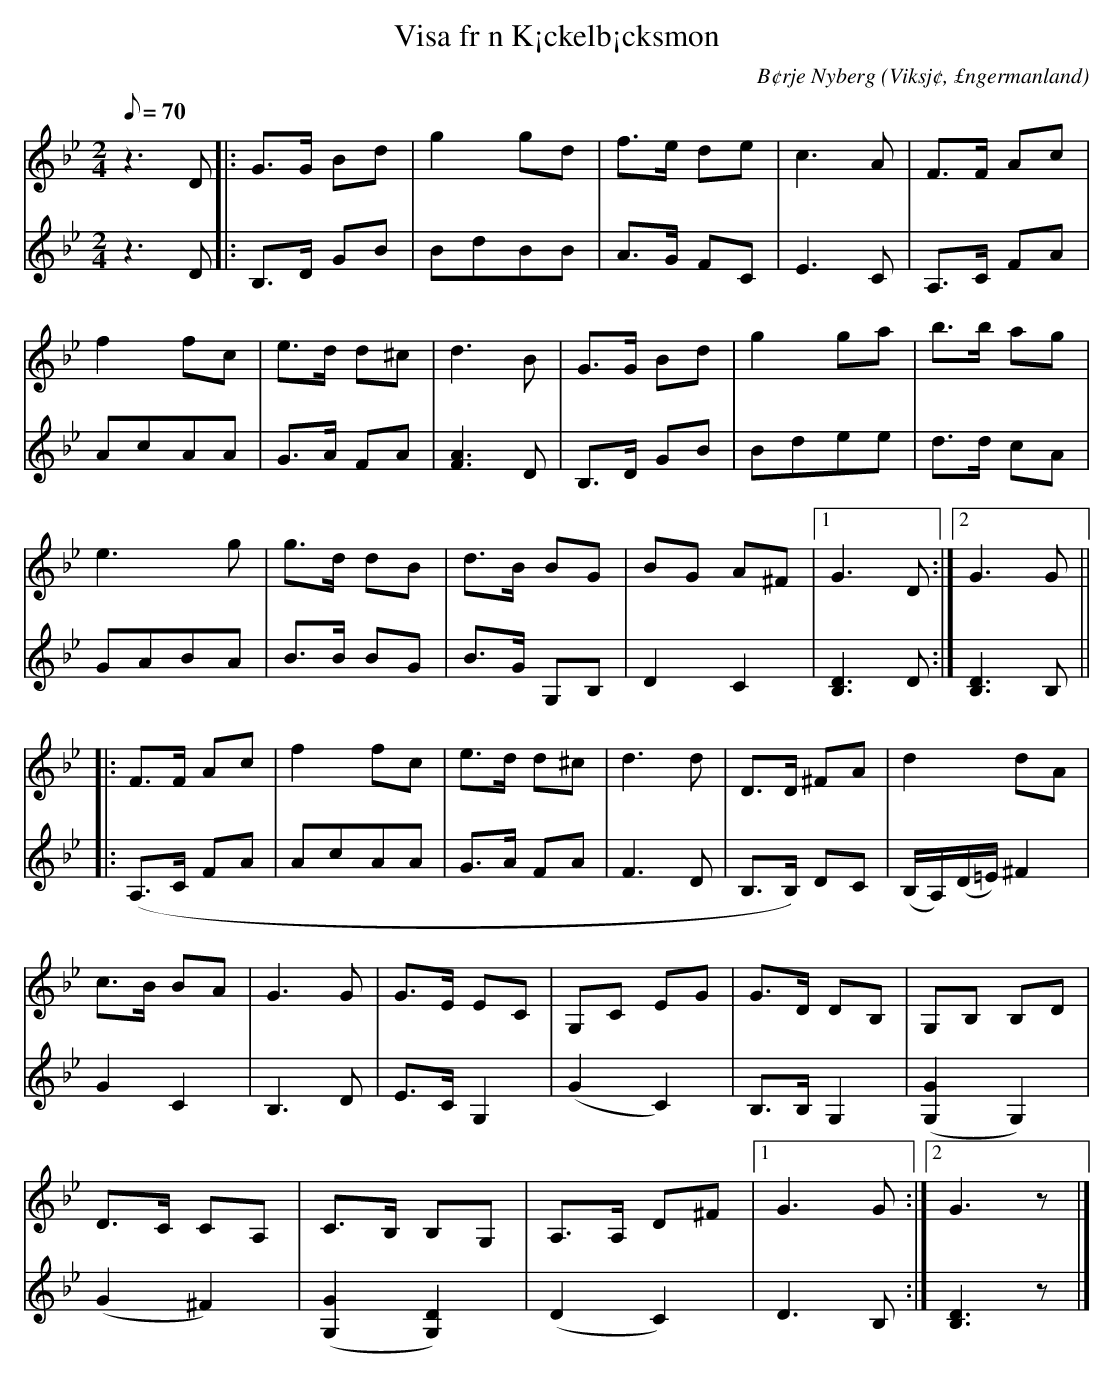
X:1
T:Visa fr n K¡ckelb¡cksmon
C:B¢rje Nyberg
O:Viksj¢, £ngermanland
M:2/4
L:1/8
Q:70
K:Gm
V:1
z2> D2|: G>G Bd | g2 gd | f>e de | c2>A2 | F>F Ac |
f2 fc | e>d d^c | d2>B2 | G>G Bd |g2 ga | b>b ag |
e2> g2 | g>d dB |d>B BG |BG A^F |1 G2> D2 :|2 G2> G2 ||
|: F>F Ac | f2 fc | e>d d^c | d2>d2 | D>D ^FA | d2 dA |
c>B BA |G2> G2 | G>E EC | G,C EG | G>D DB, | G,B, B,D |
D>C CA, | C>B, B,G, | A,>A, D^F |1 G2> G2 :|2 G2> z2 |]
V:2
z2> D2 |: B,>D GB| BdBB | A>G FC | E2>C2 | A,>C FA |
AcAA | G>A FA | [A2F2]> D2 | B,>D GB | Bdee | d>d cA |
GABA | B>B BG | B>G G,B, | D2C2 | [D2B,2]> D2 :| [D2B,2]> B,2 ||
|: (A,>C FA | AcAA | G>A FA | F2>D2 | B,>B,) DC | (B,/2A,/2)(D/2=E/2) ^F2 |
G2 C2 | B,2> D2 | E>C G,2 |(G2 C2) | B,>B, G,2 | ([G,2G2] G,2) |
(G2 ^F2) | ([G2G,2] [D2G,2]) | (D2 C2) | D2> B,2 :| [D2B,2]> z2 |]
